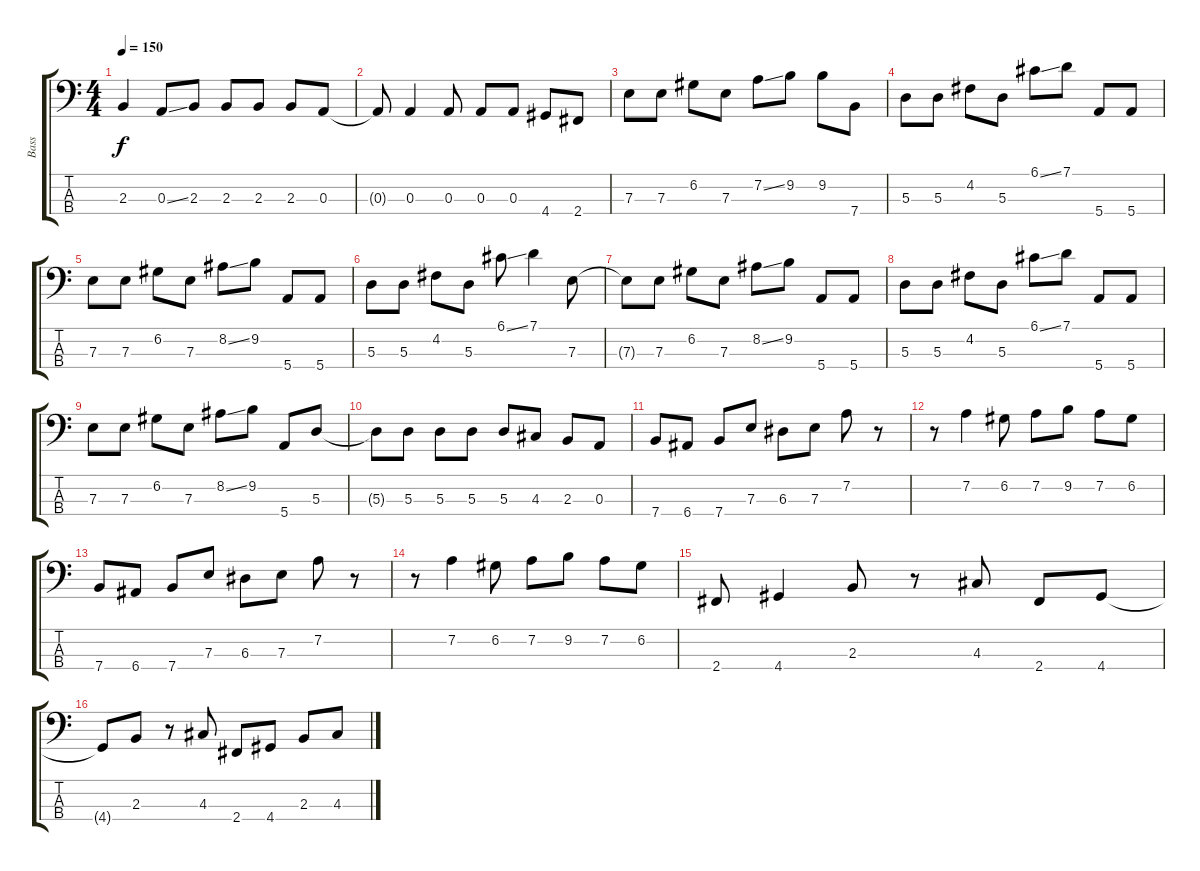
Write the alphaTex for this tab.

\track ("Bass" "Bass") {instrument electricbasspick}
\staff {score tabs}
\tuning (G2 D2 A1 E1) {hide}
\ts (4 4)
\tempo 150
\clef f4
\ks c
2.3.4{dy f} 0.3{ss}.8 2.3.8 2.3.8 2.3.8 2.3.8 0.3.8 |
0.3{t}.8 0.3.4 0.3.8 0.3.8 0.3.8 4.4.8 2.4.8 |
7.3.8 7.3.8 6.2.8 7.3.8 7.2{ss}.8 9.2.8 9.2.8 7.4.8 |
5.3.8 5.3.8 4.2.8 5.3.8 6.1{ss}.8 7.1.8 5.4.8 5.4.8 |
7.3.8 7.3.8 6.2.8 7.3.8 8.2{ss}.8 9.2.8 5.4.8 5.4.8 |
5.3.8 5.3.8 4.2.8 5.3.8 6.1{ss}.8 7.1.4 7.3.8 |
7.3{t}.8 7.3.8 6.2.8 7.3.8 8.2{ss}.8 9.2.8 5.4.8 5.4.8 |
5.3.8 5.3.8 4.2.8 5.3.8 6.1{ss}.8 7.1.8 5.4.8 5.4.8 |
7.3.8 7.3.8 6.2.8 7.3.8 8.2{ss}.8 9.2.8 5.4.8 5.3.8 |
5.3{t}.8 5.3.8 5.3.8 5.3.8 5.3.8 4.3.8 2.3.8 0.3.8 |
7.4.8 6.4.8 7.4.8 7.3.8 6.3.8 7.3.8 7.2.8 r.8 |
r.8 7.2.4 6.2.8 7.2.8 9.2.8 7.2.8 6.2.8 |
7.4.8 6.4.8 7.4.8 7.3.8 6.3.8 7.3.8 7.2.8 r.8 |
r.8 7.2.4 6.2.8 7.2.8 9.2.8 7.2.8 6.2.8 |
2.4.8 4.4.4 2.3.8 r.8 4.3.8 2.4.8 4.4.8 |
4.4{t}.8 2.3.8 r.8 4.3.8 2.4.8 4.4.8 2.3.8 4.3.8
